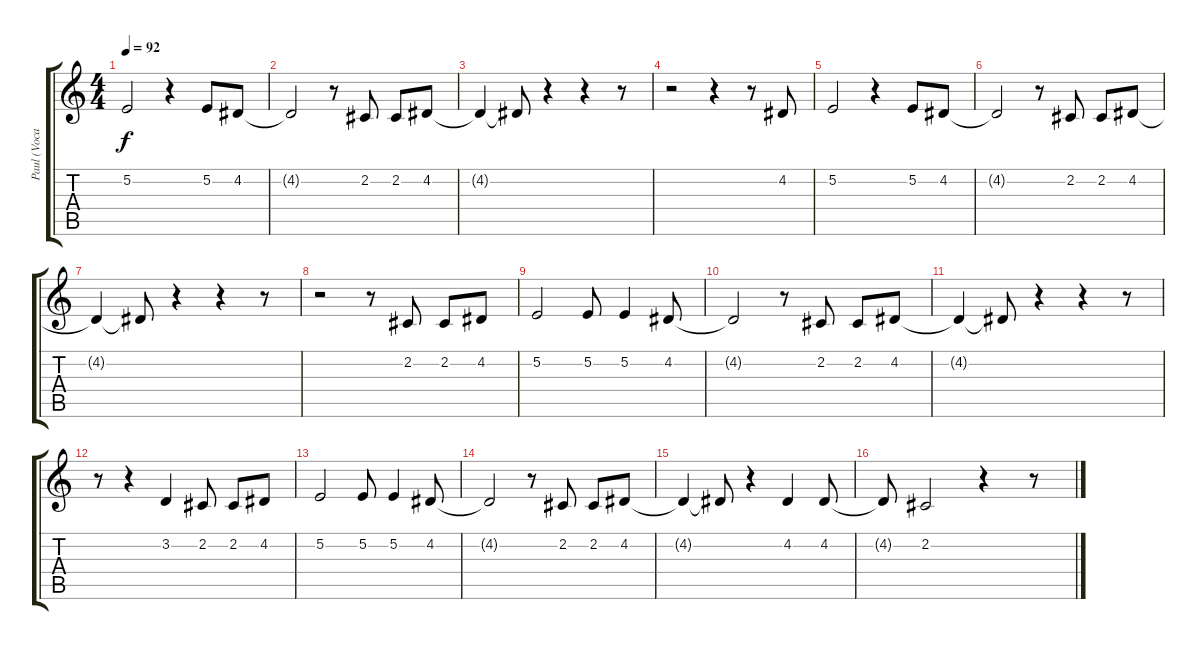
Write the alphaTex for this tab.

\track ("Paul (Vocals)" "Paul (Voca") {instrument flute}
\staff {score tabs}
\tuning (E4 B3 G3 D3 A2 E2) {hide}
\ts (4 4)
\section ("" "")
\tempo 92
\clef g2
\ks c
5.2.2{dy f} r.4 5.2.8 4.2.8 |
4.2{t}.2 r.8 2.2.8 2.2.8 4.2.8 |
4.2{t}.4 4.2{t}.8 r.4 r.4 r.8 |
r.2 r.4 r.8 4.2.8 |
5.2.2 r.4 5.2.8 4.2.8 |
4.2{t}.2 r.8 2.2.8 2.2.8 4.2.8 |
4.2{t}.4 4.2{t}.8 r.4 r.4 r.8 |
r.2 r.8 2.2.8 2.2.8 4.2.8 |
5.2.2 5.2.8 5.2.4 4.2.8 |
4.2{t}.2 r.8 2.2.8 2.2.8 4.2.8 |
4.2{t}.4 4.2{t}.8 r.4 r.4 r.8 |
r.8 r.4 3.2.4 2.2.8 2.2.8 4.2.8 |
5.2.2 5.2.8 5.2.4 4.2.8 |
4.2{t}.2 r.8 2.2.8 2.2.8 4.2.8 |
4.2{t}.4 4.2{t}.8 r.4 4.2.4 4.2.8 |
4.2{t}.8 2.2.2 r.4 r.8
